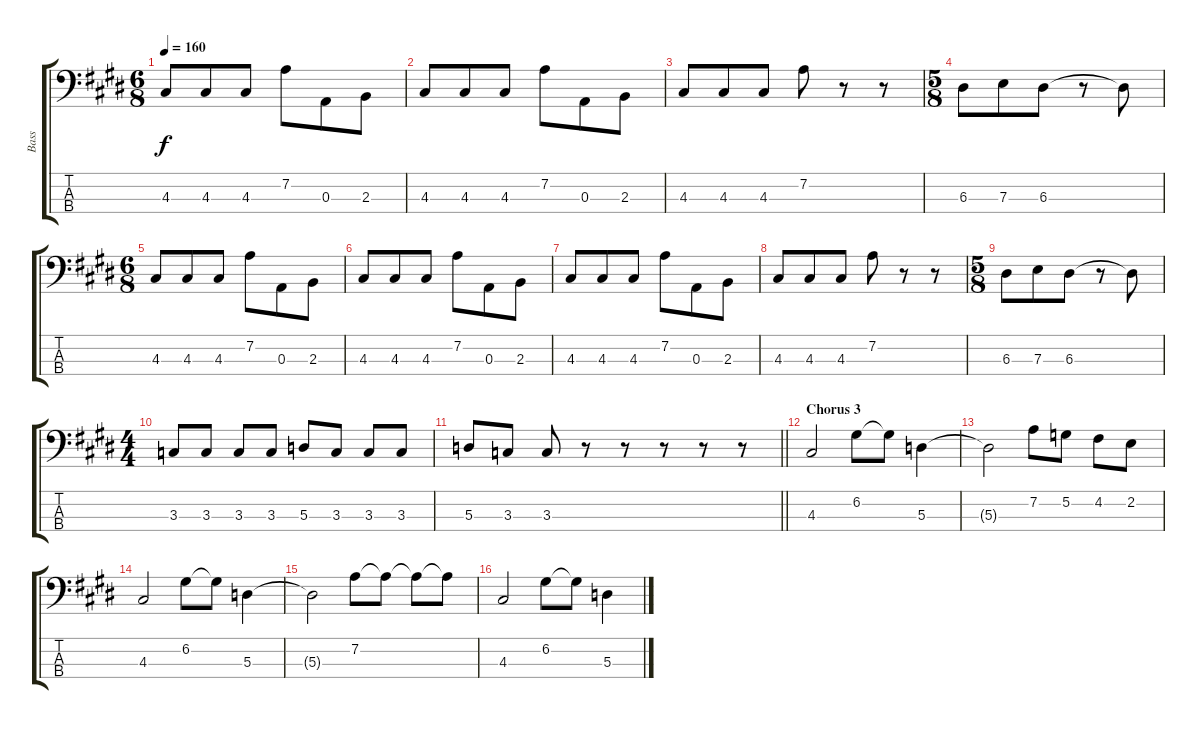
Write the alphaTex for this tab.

\track ("Bass" "Bass") {instrument electricbassfinger}
\staff {score tabs}
\tuning (G2 D2 A1 E1) {hide}
\ts (6 8)
\tempo 160
\clef f4
\ks c#minor
4.3.8{dy f} 4.3.8 4.3.8 7.2.8 0.3.8 2.3.8 |
4.3.8 4.3.8 4.3.8 7.2.8 0.3.8 2.3.8 |
4.3.8 4.3.8 4.3.8 7.2.8 r.8 r.8 |
\ts (5 8)
6.3.8 7.3.8 6.3.8 r.8 6.3{t}.8 |
\ts (6 8)
4.3.8 4.3.8 4.3.8 7.2.8 0.3.8 2.3.8 |
4.3.8 4.3.8 4.3.8 7.2.8 0.3.8 2.3.8 |
4.3.8 4.3.8 4.3.8 7.2.8 0.3.8 2.3.8 |
4.3.8 4.3.8 4.3.8 7.2.8 r.8 r.8 |
\ts (5 8)
6.3.8 7.3.8 6.3.8 r.8 6.3{t}.8 |
\ts (4 4)
3.3.8 3.3.8 3.3.8 3.3.8 5.3.8 3.3.8 3.3.8 3.3.8 |
\barLineRight lightlight
5.3.8 3.3.8 3.3.8 r.8 r.8 r.8 r.8 r.8 |
\section ("" "Chorus 3")
4.3.2 6.2.8 6.2{t}.8 5.3.4 |
5.3{t}.2 7.2.8 5.2.8 4.2.8 2.2.8 |
4.3.2 6.2.8 6.2{t}.8 5.3.4 |
5.3{t}.2 7.2.8 7.2{t}.8 7.2{t}.8 7.2{t}.8 |
4.3.2 6.2.8 6.2{t}.8 5.3.4
